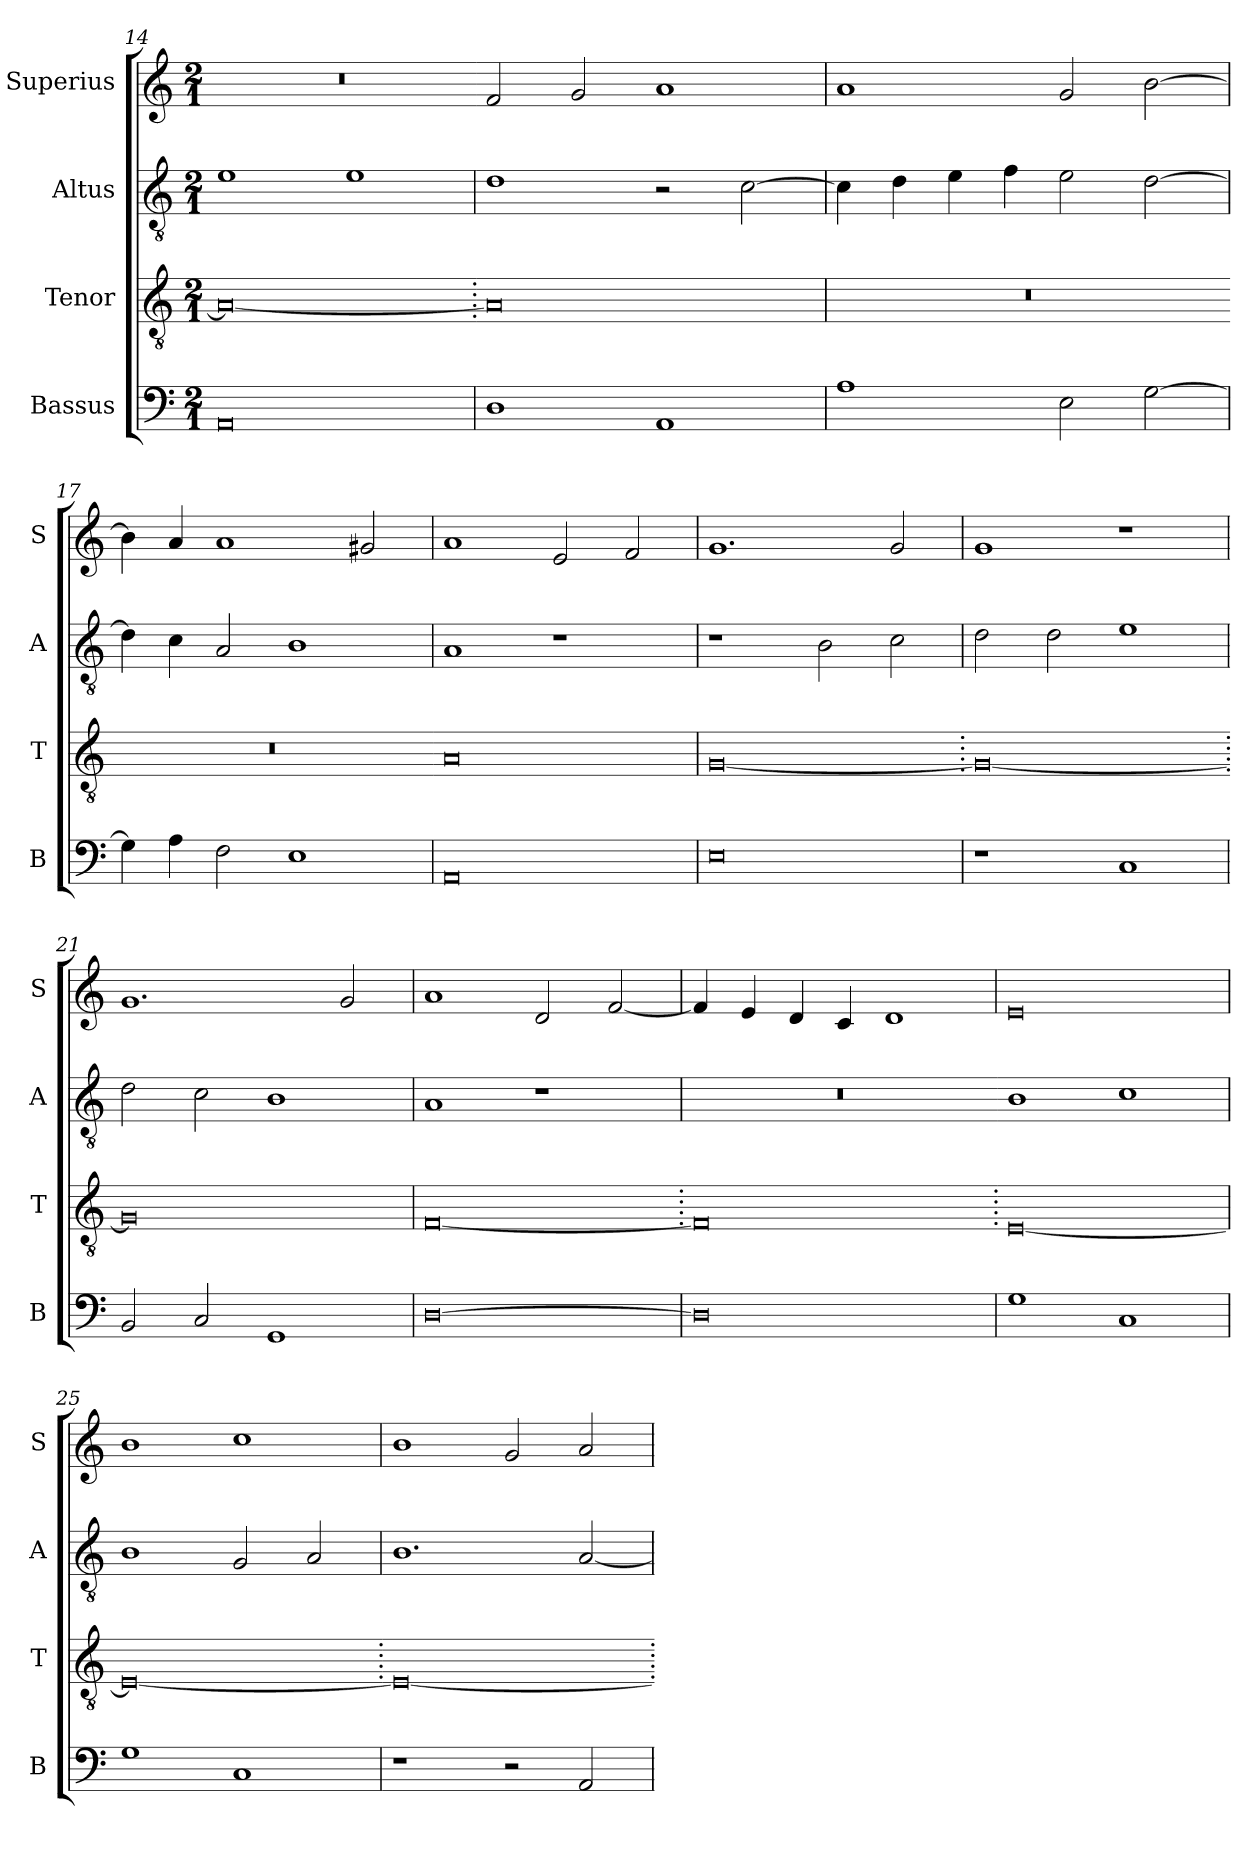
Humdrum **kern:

**kern	**kern	**kern	**kern
*part4	*part3	*part2	*part1
*staff4	*staff3	*staff2	*staff1
*I"Bassus	*I"Tenor	*I"Altus	*I"Superius
*I'B	*I'T	*I'A	*I'S
*clefF4	*clefGv2	*clefGv2	*clefG2
*k[]	*k[]	*k[]	*k[]
*M2/1	*M2/1	*M2/1	*M2/1
=14	=14	=14	=14
0AA	0A_	1e	0r
.	.	1e	.
=15	=15.	=15	=15
1D	0A]	1d	2f
.	.	.	2g
1AA	.	2r	1a
.	.	[2c	.
=16	=16	=16	=16
1A	0r	4c]	1a
.	.	4d	.
.	.	4e	.
.	.	4f	.
2E	.	2e	2g
[2G	.	[2d	[2b
=17	=17.	=17	=17
4G]	0r	4d]	4b]
4A	.	4c	4a
2F	.	2A	1a
1E	.	1B	.
.	.	.	2g#X
=18	=18.	=18	=18
0AA	0A	1A	1a
.	.	1r	2e
.	.	.	2f
=19	=19	=19	=19
0E	[0G	1r	1.g
.	.	2B	.
.	.	2c	2g
=20	=20.	=20	=20
1r	0G_	2d	1g
.	.	2d	.
1C	.	1e	1r
=21	=21.	=21	=21
2BB	0G]	2d	1.g
2C	.	2c	.
1GG	.	1B	.
.	.	.	2g
=22	=22	=22	=22
[0D	[0F	1A	1a
.	.	1r	2d
.	.	.	[2f
=23	=23.	=23	=23
0D]	0F]	0r	4f]
.	.	.	4e
.	.	.	4d
.	.	.	4c
.	.	.	1d
=24	=24.	=24	=24
1G	[0E	1B	0e
1C	.	1c	.
=25	=25	=25	=25
1G	0E_	1B	1b
1C	.	2G	1cc
.	.	2A	.
=26	=26.	=26	=26
1r	0E_	1.B	1b
2r	.	.	2g
2AA	.	[2A	2a
=	=.	=	=
*-	*-	*-	*-
